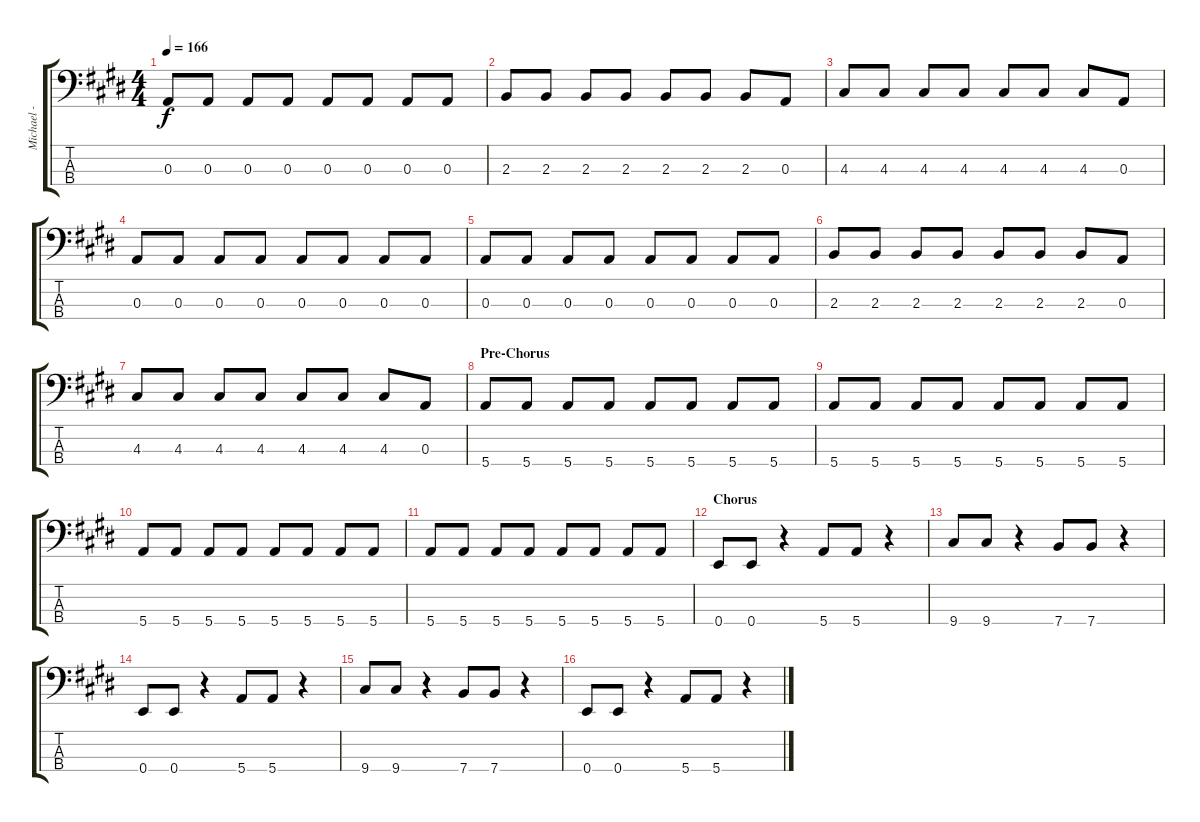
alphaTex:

\track ("Michael - Bass" "Michael - ") {instrument electricbassfinger}
\staff {score tabs}
\tuning (G2 D2 A1 E1) {hide}
\ts (4 4)
\tempo 166
\clef f4
\ks e
0.3.8{dy f} 0.3.8 0.3.8 0.3.8 0.3.8 0.3.8 0.3.8 0.3.8 |
2.3.8 2.3.8 2.3.8 2.3.8 2.3.8 2.3.8 2.3.8 0.3.8 |
4.3.8 4.3.8 4.3.8 4.3.8 4.3.8 4.3.8 4.3.8 0.3.8 |
0.3.8 0.3.8 0.3.8 0.3.8 0.3.8 0.3.8 0.3.8 0.3.8 |
0.3.8 0.3.8 0.3.8 0.3.8 0.3.8 0.3.8 0.3.8 0.3.8 |
2.3.8 2.3.8 2.3.8 2.3.8 2.3.8 2.3.8 2.3.8 0.3.8 |
4.3.8 4.3.8 4.3.8 4.3.8 4.3.8 4.3.8 4.3.8 0.3.8 |
\section ("" "Pre-Chorus")
5.4.8 5.4.8 5.4.8 5.4.8 5.4.8 5.4.8 5.4.8 5.4.8 |
5.4.8 5.4.8 5.4.8 5.4.8 5.4.8 5.4.8 5.4.8 5.4.8 |
5.4.8 5.4.8 5.4.8 5.4.8 5.4.8 5.4.8 5.4.8 5.4.8 |
5.4.8 5.4.8 5.4.8 5.4.8 5.4.8 5.4.8 5.4.8 5.4.8 |
\section ("" "Chorus")
0.4.8 0.4.8 r.4 5.4.8 5.4.8 r.4 |
9.4.8 9.4.8 r.4 7.4.8 7.4.8 r.4 |
0.4.8 0.4.8 r.4 5.4.8 5.4.8 r.4 |
9.4.8 9.4.8 r.4 7.4.8 7.4.8 r.4 |
0.4.8 0.4.8 r.4 5.4.8 5.4.8 r.4
